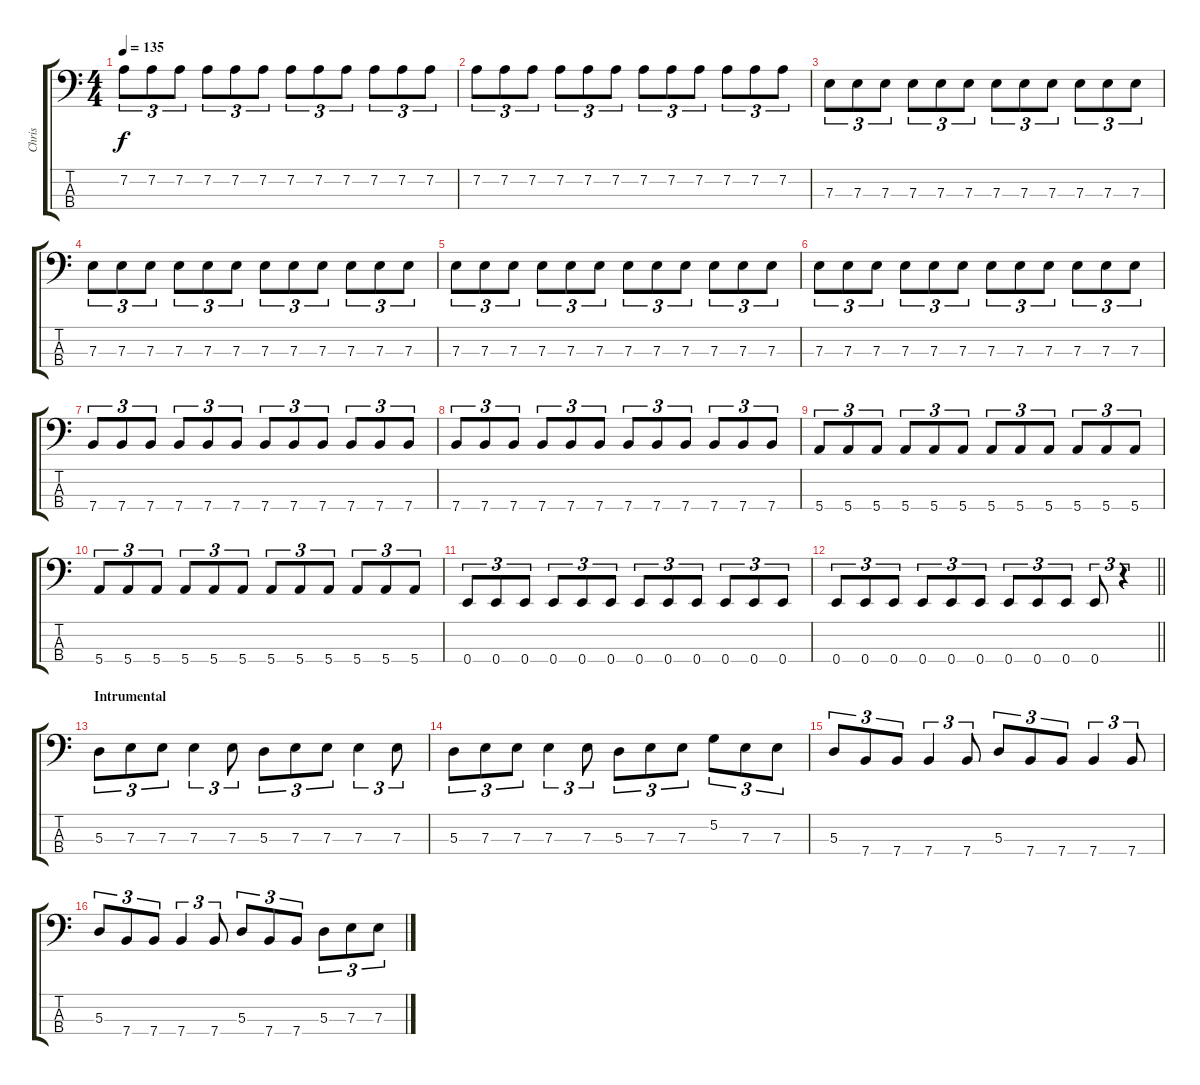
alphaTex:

\track ("Chris " "Chris ") {instrument electricbasspick}
\staff {score tabs}
\tuning (G2 D2 A1 E1) {hide}
\ts (4 4)
\tempo 135
\clef f4
\ks c
7.2.8{tu (3 2) dy f} 7.2.8{tu (3 2)} 7.2.8{tu (3 2)} 7.2.8{tu (3 2)} 7.2.8{tu (3 2)} 7.2.8{tu (3 2)} 7.2.8{tu (3 2)} 7.2.8{tu (3 2)} 7.2.8{tu (3 2)} 7.2.8{tu (3 2)} 7.2.8{tu (3 2)} 7.2.8{tu (3 2)} |
7.2.8{tu (3 2)} 7.2.8{tu (3 2)} 7.2.8{tu (3 2)} 7.2.8{tu (3 2)} 7.2.8{tu (3 2)} 7.2.8{tu (3 2)} 7.2.8{tu (3 2)} 7.2.8{tu (3 2)} 7.2.8{tu (3 2)} 7.2.8{tu (3 2)} 7.2.8{tu (3 2)} 7.2.8{tu (3 2)} |
7.3.8{tu (3 2)} 7.3.8{tu (3 2)} 7.3.8{tu (3 2)} 7.3.8{tu (3 2)} 7.3.8{tu (3 2)} 7.3.8{tu (3 2)} 7.3.8{tu (3 2)} 7.3.8{tu (3 2)} 7.3.8{tu (3 2)} 7.3.8{tu (3 2)} 7.3.8{tu (3 2)} 7.3.8{tu (3 2)} |
7.3.8{tu (3 2)} 7.3.8{tu (3 2)} 7.3.8{tu (3 2)} 7.3.8{tu (3 2)} 7.3.8{tu (3 2)} 7.3.8{tu (3 2)} 7.3.8{tu (3 2)} 7.3.8{tu (3 2)} 7.3.8{tu (3 2)} 7.3.8{tu (3 2)} 7.3.8{tu (3 2)} 7.3.8{tu (3 2)} |
7.3.8{tu (3 2)} 7.3.8{tu (3 2)} 7.3.8{tu (3 2)} 7.3.8{tu (3 2)} 7.3.8{tu (3 2)} 7.3.8{tu (3 2)} 7.3.8{tu (3 2)} 7.3.8{tu (3 2)} 7.3.8{tu (3 2)} 7.3.8{tu (3 2)} 7.3.8{tu (3 2)} 7.3.8{tu (3 2)} |
7.3.8{tu (3 2)} 7.3.8{tu (3 2)} 7.3.8{tu (3 2)} 7.3.8{tu (3 2)} 7.3.8{tu (3 2)} 7.3.8{tu (3 2)} 7.3.8{tu (3 2)} 7.3.8{tu (3 2)} 7.3.8{tu (3 2)} 7.3.8{tu (3 2)} 7.3.8{tu (3 2)} 7.3.8{tu (3 2)} |
7.4.8{tu (3 2)} 7.4.8{tu (3 2)} 7.4.8{tu (3 2)} 7.4.8{tu (3 2)} 7.4.8{tu (3 2)} 7.4.8{tu (3 2)} 7.4.8{tu (3 2)} 7.4.8{tu (3 2)} 7.4.8{tu (3 2)} 7.4.8{tu (3 2)} 7.4.8{tu (3 2)} 7.4.8{tu (3 2)} |
7.4.8{tu (3 2)} 7.4.8{tu (3 2)} 7.4.8{tu (3 2)} 7.4.8{tu (3 2)} 7.4.8{tu (3 2)} 7.4.8{tu (3 2)} 7.4.8{tu (3 2)} 7.4.8{tu (3 2)} 7.4.8{tu (3 2)} 7.4.8{tu (3 2)} 7.4.8{tu (3 2)} 7.4.8{tu (3 2)} |
5.4.8{tu (3 2)} 5.4.8{tu (3 2)} 5.4.8{tu (3 2)} 5.4.8{tu (3 2)} 5.4.8{tu (3 2)} 5.4.8{tu (3 2)} 5.4.8{tu (3 2)} 5.4.8{tu (3 2)} 5.4.8{tu (3 2)} 5.4.8{tu (3 2)} 5.4.8{tu (3 2)} 5.4.8{tu (3 2)} |
5.4.8{tu (3 2)} 5.4.8{tu (3 2)} 5.4.8{tu (3 2)} 5.4.8{tu (3 2)} 5.4.8{tu (3 2)} 5.4.8{tu (3 2)} 5.4.8{tu (3 2)} 5.4.8{tu (3 2)} 5.4.8{tu (3 2)} 5.4.8{tu (3 2)} 5.4.8{tu (3 2)} 5.4.8{tu (3 2)} |
0.4.8{tu (3 2)} 0.4.8{tu (3 2)} 0.4.8{tu (3 2)} 0.4.8{tu (3 2)} 0.4.8{tu (3 2)} 0.4.8{tu (3 2)} 0.4.8{tu (3 2)} 0.4.8{tu (3 2)} 0.4.8{tu (3 2)} 0.4.8{tu (3 2)} 0.4.8{tu (3 2)} 0.4.8{tu (3 2)} |
\barLineRight lightlight
0.4.8{tu (3 2)} 0.4.8{tu (3 2)} 0.4.8{tu (3 2)} 0.4.8{tu (3 2)} 0.4.8{tu (3 2)} 0.4.8{tu (3 2)} 0.4.8{tu (3 2)} 0.4.8{tu (3 2)} 0.4.8{tu (3 2)} 0.4.8{tu (3 2)} r.4{tu (3 2)} |
\section ("" "Intrumental")
5.3.8{tu (3 2) volume 16} 7.3.8{tu (3 2)} 7.3.8{tu (3 2)} 7.3.4{tu (3 2)} 7.3.8{tu (3 2)} 5.3.8{tu (3 2)} 7.3.8{tu (3 2)} 7.3.8{tu (3 2)} 7.3.4{tu (3 2)} 7.3.8{tu (3 2)} |
5.3.8{tu (3 2)} 7.3.8{tu (3 2)} 7.3.8{tu (3 2)} 7.3.4{tu (3 2)} 7.3.8{tu (3 2)} 5.3.8{tu (3 2)} 7.3.8{tu (3 2)} 7.3.8{tu (3 2)} 5.2.8{tu (3 2)} 7.3.8{tu (3 2)} 7.3.8{tu (3 2)} |
5.3.8{tu (3 2)} 7.4.8{tu (3 2)} 7.4.8{tu (3 2)} 7.4.4{tu (3 2)} 7.4.8{tu (3 2)} 5.3.8{tu (3 2)} 7.4.8{tu (3 2)} 7.4.8{tu (3 2)} 7.4.4{tu (3 2)} 7.4.8{tu (3 2)} |
5.3.8{tu (3 2)} 7.4.8{tu (3 2)} 7.4.8{tu (3 2)} 7.4.4{tu (3 2)} 7.4.8{tu (3 2)} 5.3.8{tu (3 2)} 7.4.8{tu (3 2)} 7.4.8{tu (3 2)} 5.3.8{tu (3 2)} 7.3.8{tu (3 2)} 7.3.8{tu (3 2)}
